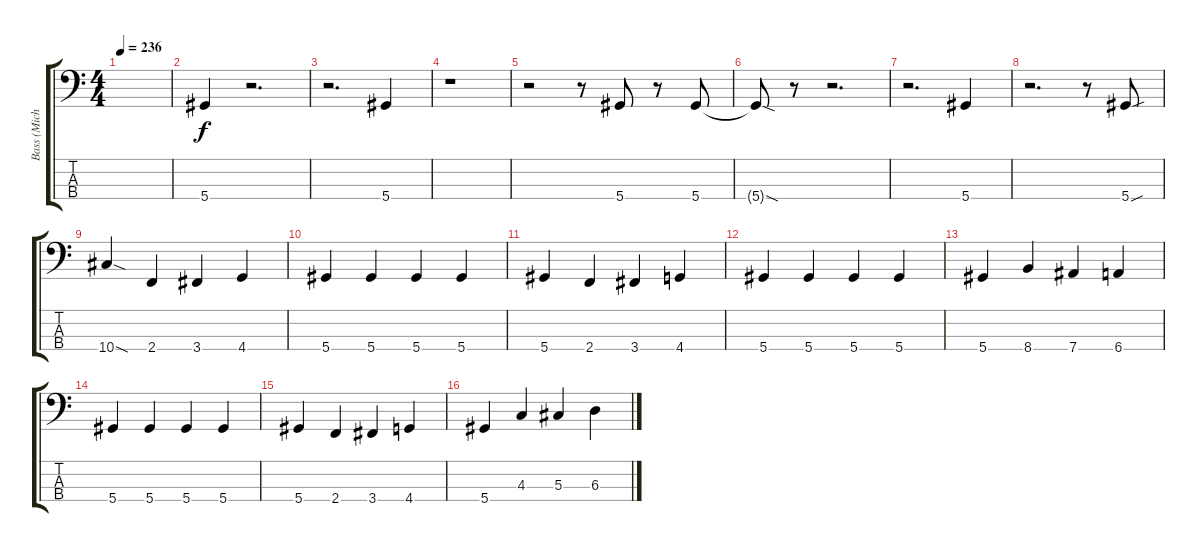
\track ("Bass (Michael Anthony)" "Bass (Mich") {instrument electricbassfinger}
\staff {score tabs}
\tuning (Gb2 Db2 Ab1 Eb1) {hide}
\ts (4 4)
\tempo 236
\clef f4
\ks c
|
5.4.4 r.2{d} |
r.2{d} 5.4.4 |
r.1 |
r.2 r.8 5.4.8 r.8 5.4.8 |
5.4{sod t}.8 r.8 r.2{d} |
r.2{d} 5.4.4 |
r.2{d} r.8 5.4{sou}.8 |
10.4{sod}.4 2.4.4 3.4.4 4.4.4 |
5.4.4 5.4.4 5.4.4 5.4.4 |
5.4.4 2.4.4 3.4.4 4.4.4 |
5.4.4 5.4.4 5.4.4 5.4.4 |
5.4.4 8.4.4 7.4.4 6.4.4 |
5.4.4 5.4.4 5.4.4 5.4.4 |
5.4.4 2.4.4 3.4.4 4.4.4 |
5.4.4 4.3.4 5.3.4 6.3.4
